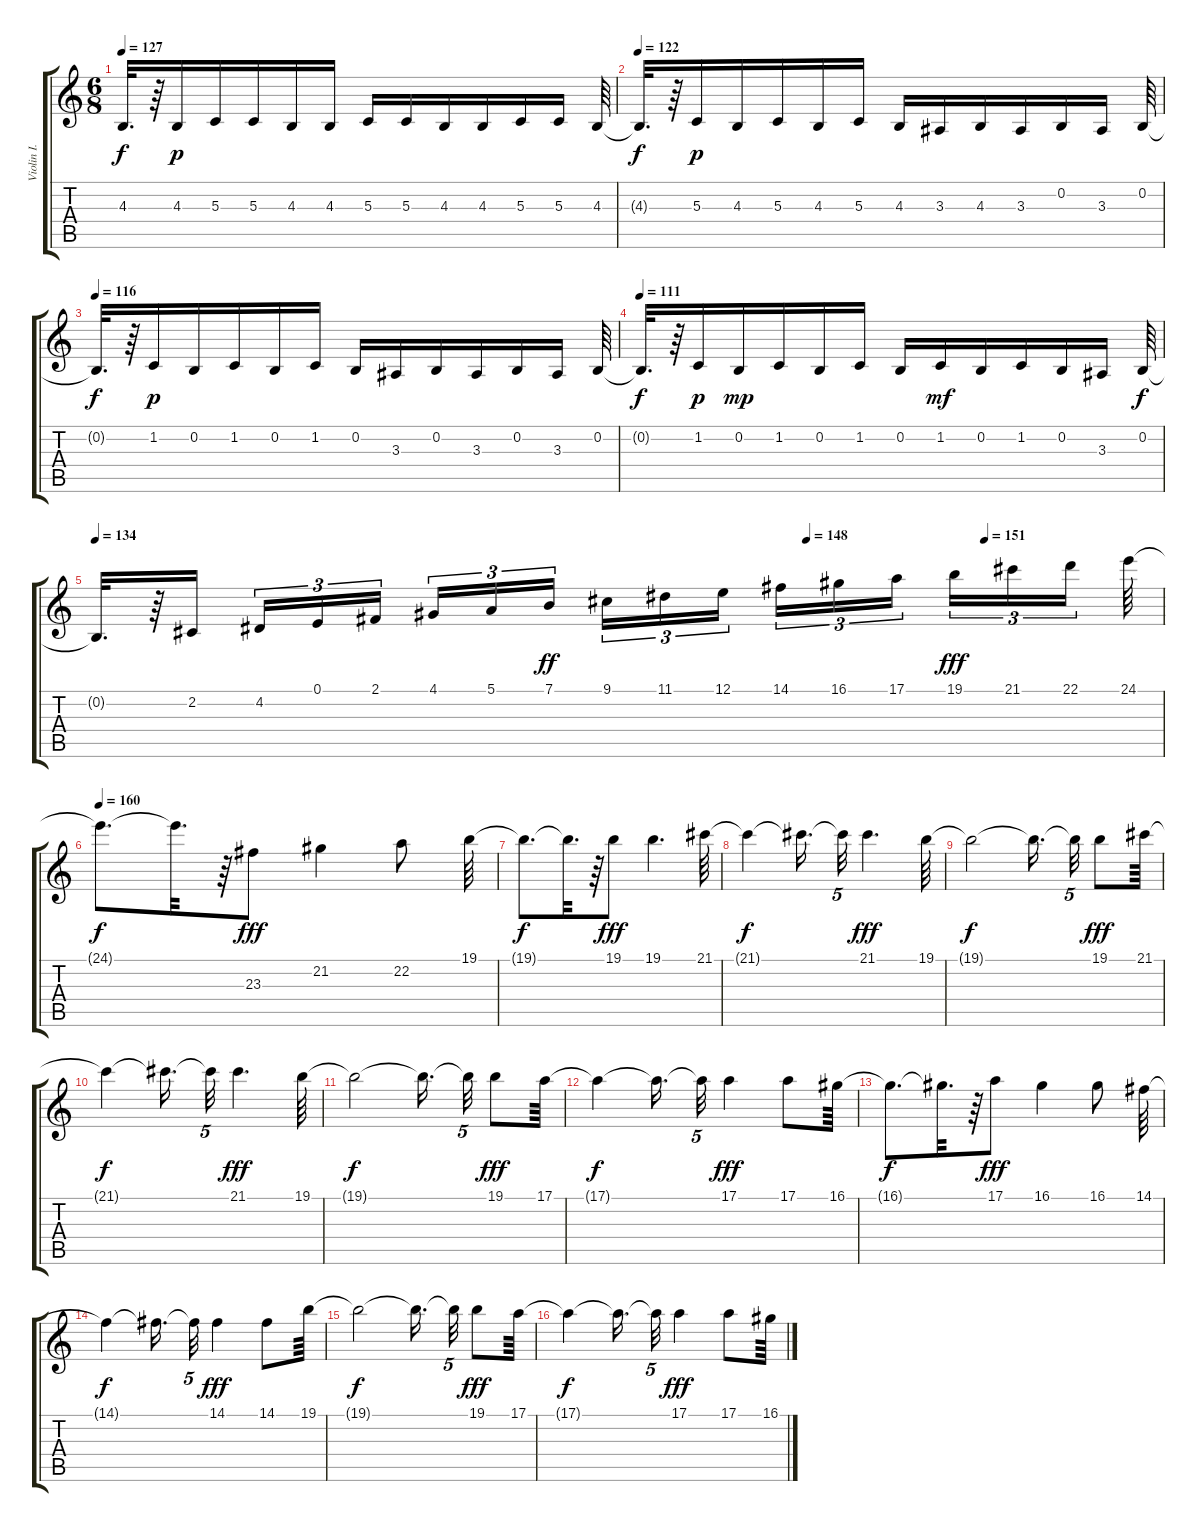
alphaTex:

\track ("Violin I." "Violin I.") {instrument pizzicatostrings}
\staff {score tabs}
\tuning (E4 B3 G3 D3 A2 E2) {hide}
\ts (6 8)
\tempo 127
\clef g2
\ks c
4.3{t}.32{d dy f} r.64 4.3.16{dy p} 5.3.16 5.3.16 4.3.16 4.3.16 5.3.16 5.3.16 4.3.16 4.3.16 5.3.16 5.3.16 4.3.64 |
\tempo 122
4.3{t}.32{d dy f} r.64 5.3.16{dy p} 4.3.16 5.3.16 4.3.16 5.3.16 4.3.16 3.3.16 4.3.16 3.3.16 0.2.16 3.3.16 0.2.64 |
\tempo 116
0.2{t}.32{d dy f} r.64 1.2.16{dy p} 0.2.16 1.2.16 0.2.16 1.2.16 0.2.16 3.3.16 0.2.16 3.3.16 0.2.16 3.3.16 0.2.64 |
\tempo 111
0.2{t}.32{d dy f} r.64 1.2.16{dy p} 0.2.16{dy mp} 1.2.16 0.2.16 1.2.16 0.2.16 1.2.16{dy mf} 0.2.16 1.2.16 0.2.16 3.3.16 0.2.64{dy f} |
\tempo 134
\tempo (148 0.6666666666666666)
\tempo (151 0.8333333333333334)
0.2{t}.32{d} r.64 2.2.16{beam splitsecondary} 4.2.16{tu (3 2)} 0.1.16{tu (3 2)} 2.1.16{tu (3 2) beam splitsecondary} 4.1.16{tu (3 2)} 5.1.16{tu (3 2)} 7.1.16{tu (3 2) dy ff} 9.1.16{tu (3 2)} 11.1.16{tu (3 2)} 12.1.16{tu (3 2) beam splitsecondary} 14.1.16{tu (3 2)} 16.1.16{tu (3 2)} 17.1.16{tu (3 2) beam splitsecondary} 19.1.16{tu (3 2) dy fff} 21.1.16{tu (3 2)} 22.1.16{tu (3 2)} 24.1.64 |
\tempo 160
24.1{t}.8{d dy f} 24.1{t}.32{d} r.64 23.3.8{dy fff} 21.2.4 22.2.8 19.1.64 |
19.1{t}.8{d dy f} 19.1{t}.32{d} r.64 19.1.8{dy fff} 19.1.4{d} 21.1.64 |
21.1{t}.4{dy f} 21.1{t}.16{d} 21.1{t}.32{tu (5 4)} 21.1.4{d dy fff} 19.1.64 |
19.1{t}.2{dy f} 19.1{t}.16{d beam splitsecondary} 19.1{t}.32{tu (5 4)} 19.1.8{dy fff} 21.1.64 |
21.1{t}.4{dy f} 21.1{t}.16{d} 21.1{t}.32{tu (5 4)} 21.1.4{d dy fff} 19.1.64 |
19.1{t}.2{dy f} 19.1{t}.16{d beam splitsecondary} 19.1{t}.32{tu (5 4)} 19.1.8{dy fff} 17.1.64 |
17.1{t}.4{dy f} 17.1{t}.16{d} 17.1{t}.32{tu (5 4)} 17.1.4{dy fff} 17.1.8 16.1.64 |
16.1{t}.8{d dy f} 16.1{t}.32{d} r.64 17.1.8{dy fff} 16.1.4 16.1.8 14.1.64 |
14.1{t}.4{dy f} 14.1{t}.16{d} 14.1{t}.32{tu (5 4)} 14.1.4{dy fff} 14.1.8 19.1.64 |
19.1{t}.2{dy f} 19.1{t}.16{d beam splitsecondary} 19.1{t}.32{tu (5 4)} 19.1.8{dy fff} 17.1.64 |
17.1{t}.4{dy f} 17.1{t}.16{d} 17.1{t}.32{tu (5 4)} 17.1.4{dy fff} 17.1.8 16.1.64
